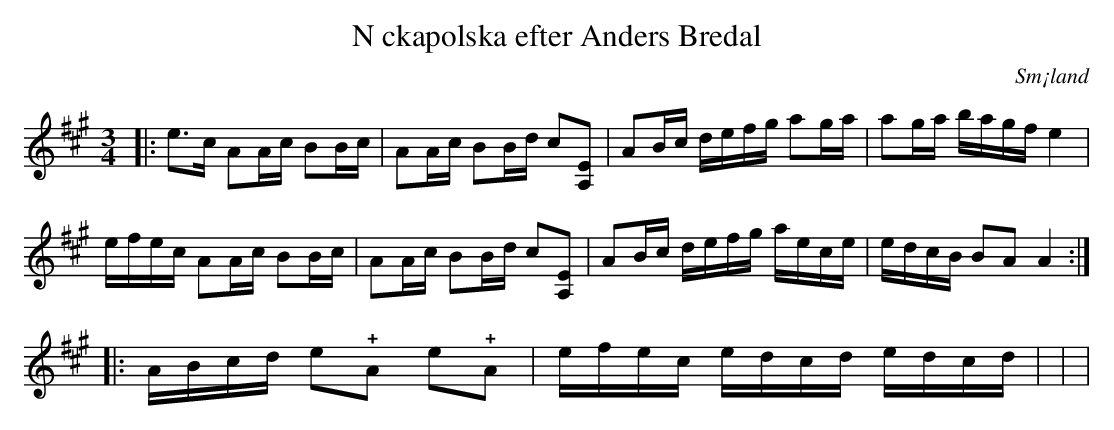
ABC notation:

X:1
T:N ckapolska efter Anders Bredal
O:Sm¡land
M:3/4
L:1/8
K:A
|: e>c AA/2c/2 BB/2c/2 | AA/2c/2 BB/2d/2 c[EA,] | AB/2c/2 d/2e/2f/2g/2 ag/2a/2 | ag/2a/2 b/2a/2g/2f/2 e2 |
 e/2f/2e/2c/2 AA/2c/2 BB/2c/2 | AA/2c/2 BB/2d/2 c[EA,] | AB/2c/2 d/2e/2f/2g/2 a/2e/2c/2e/2 | e/2d/2c/2B/2 BA A2 :|
|: A/2B/2c/2d/2 e!+!A e!+!A| e/2f/2e/2c/2 e/2d/2c/2d/2 e/2d/2c/2d/2 |  |  |
  |  |  |  :|
